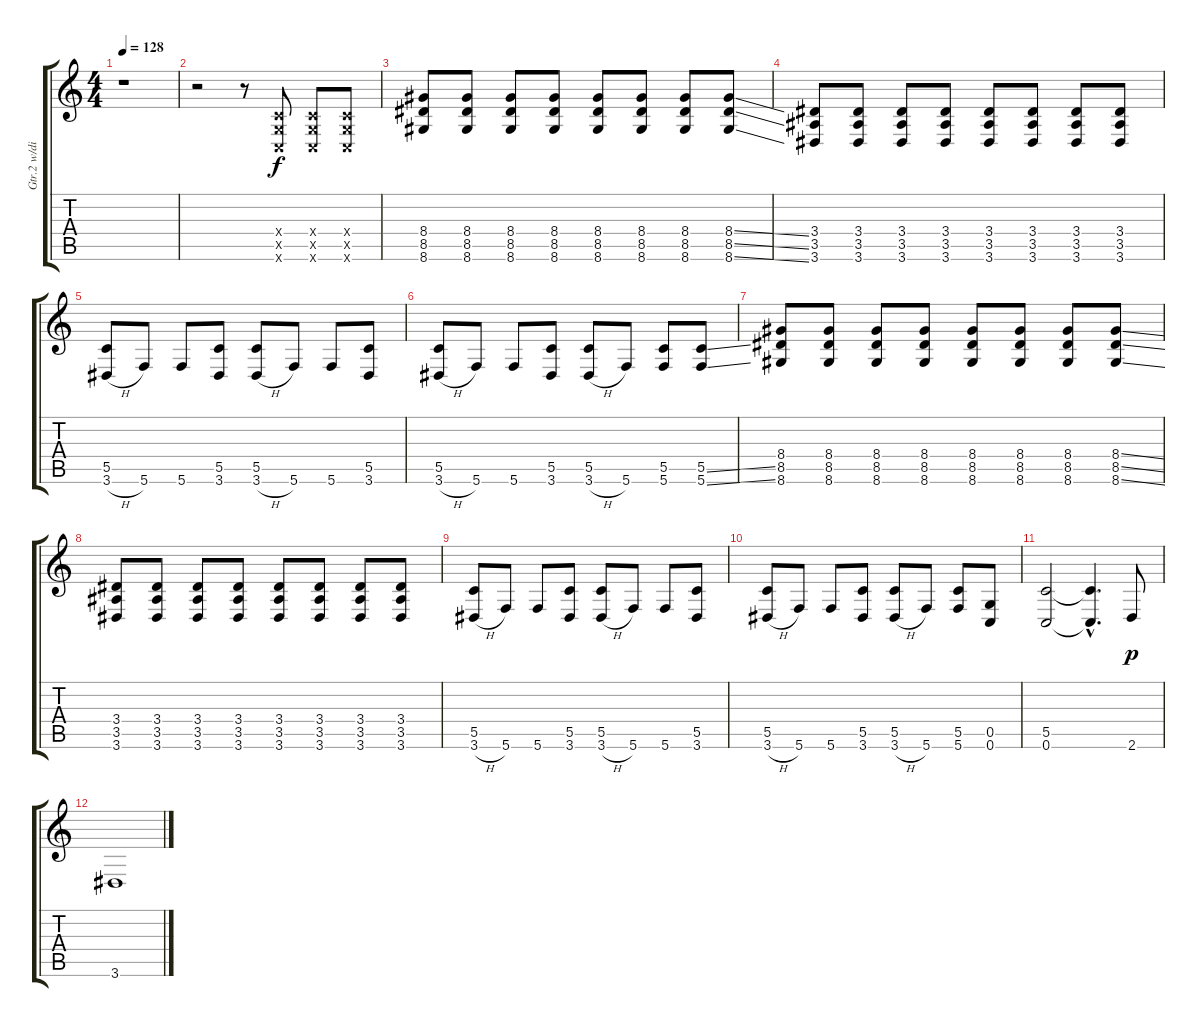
\track ("Gtr.2 w/dist." "Gtr.2 w/di") {instrument distortionguitar}
\staff {score tabs}
\tuning (D4 A3 F3 C3 G2 C2) {hide}
\ts (4 4)
\tempo 128
\clef g2
\ks c
r.1{dy f} |
r.2 r.8 (0.4{x} 0.5{x} 0.6{x}).8 (0.4{x} 0.5{x} 0.6{x}).8 (0.4{x} 0.5{x} 0.6{x}).8 |
(8.4 8.5 8.6).8 (8.4 8.5 8.6).8 (8.4 8.5 8.6).8 (8.4 8.5 8.6).8 (8.4 8.5 8.6).8 (8.4 8.5 8.6).8 (8.4 8.5 8.6).8 (8.4{ss} 8.5{ss} 8.6{ss}).8 |
(3.4 3.5 3.6).8 (3.4 3.5 3.6).8 (3.4 3.5 3.6).8 (3.4 3.5 3.6).8 (3.4 3.5 3.6).8 (3.4 3.5 3.6).8 (3.4 3.5 3.6).8 (3.4 3.5 3.6).8 |
(5.5 3.6{h}).8 5.6.8 5.6.8 (5.5 3.6).8 (5.5 3.6{h}).8 5.6.8 5.6.8 (5.5 3.6).8 |
(5.5 3.6{h}).8 5.6.8 5.6.8 (5.5 3.6).8 (5.5 3.6{h}).8 5.6.8 (5.5 5.6).8 (5.5{ss} 5.6{ss}).8 |
(8.4 8.5 8.6).8 (8.4 8.5 8.6).8 (8.4 8.5 8.6).8 (8.4 8.5 8.6).8 (8.4 8.5 8.6).8 (8.4 8.5 8.6).8 (8.4 8.5 8.6).8 (8.4{ss} 8.5{ss} 8.6{ss}).8 |
(3.4 3.5 3.6).8 (3.4 3.5 3.6).8 (3.4 3.5 3.6).8 (3.4 3.5 3.6).8 (3.4 3.5 3.6).8 (3.4 3.5 3.6).8 (3.4 3.5 3.6).8 (3.4 3.5 3.6).8 |
(5.5 3.6{h}).8 5.6.8 5.6.8 (5.5 3.6).8 (5.5 3.6{h}).8 5.6.8 5.6.8 (5.5 3.6).8 |
(5.5 3.6{h}).8 5.6.8 5.6.8 (5.5 3.6).8 (5.5 3.6{h}).8 5.6.8 (5.5 5.6).8 (0.5 0.6).8 |
(5.5 0.6).2 (5.5{hac t} 0.6{hac t}).4{d} 2.6.8{dy p} |
3.6.1
